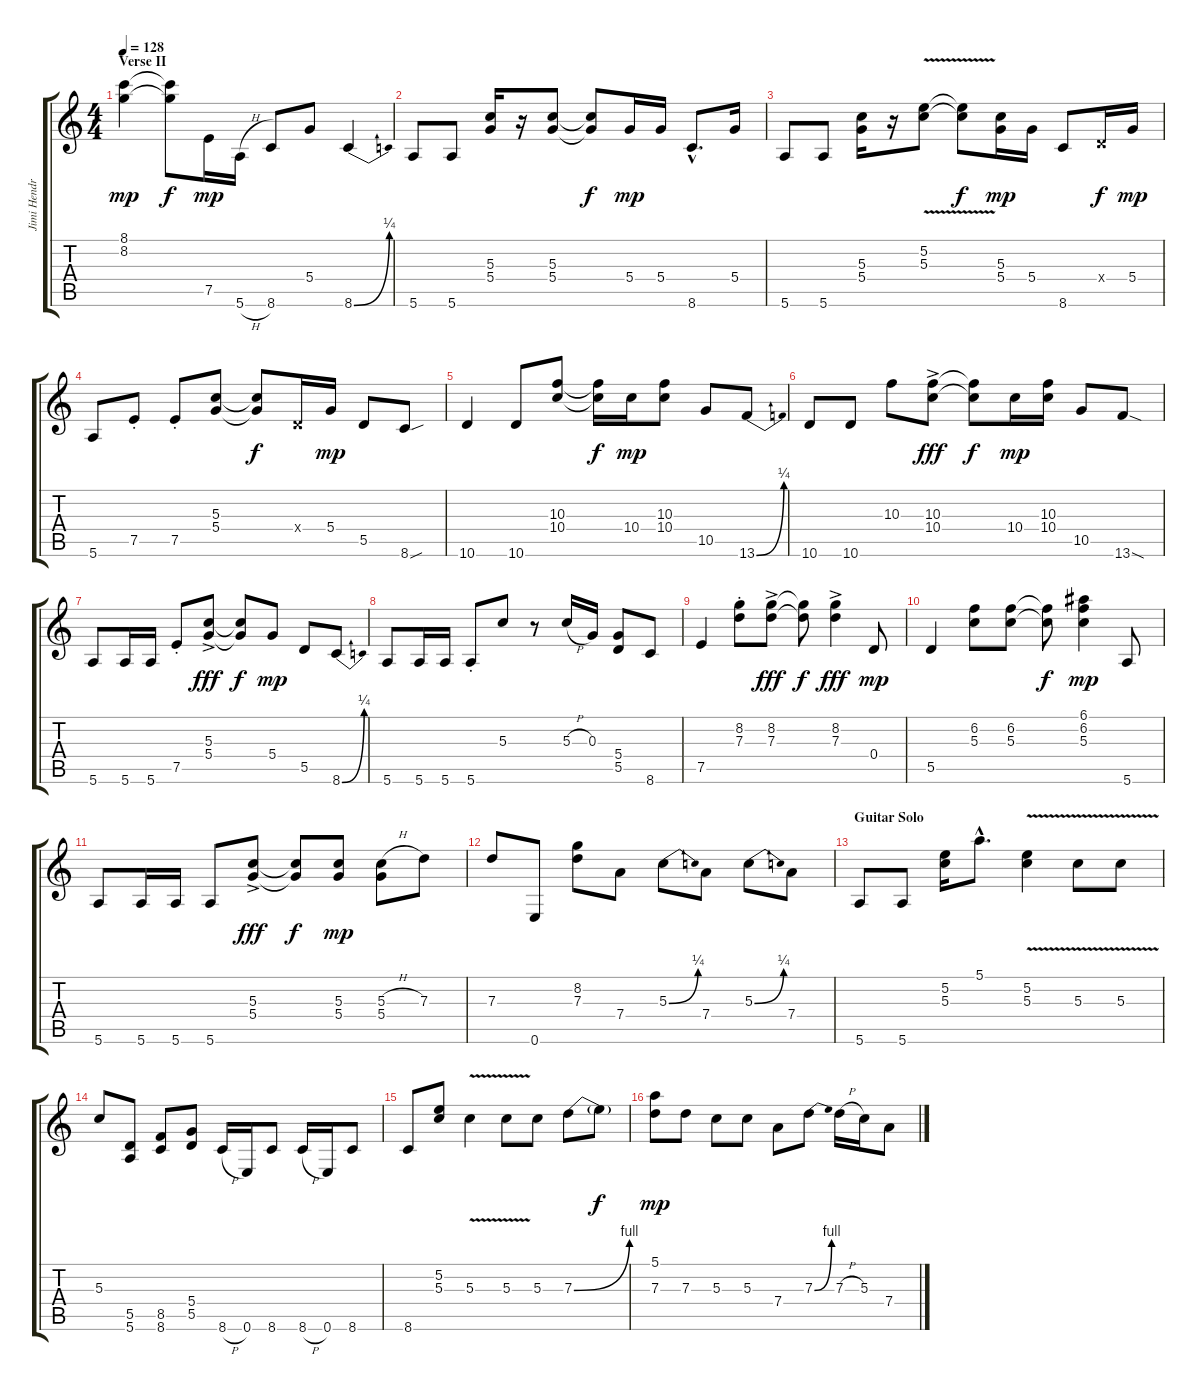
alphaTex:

\track ("Jimi Hendrix Guitar" "Jimi Hendr") {instrument distortionguitar}
\staff {score tabs}
\tuning (E4 B3 G3 D3 A2 E2) {hide}
\ts (4 4)
\section ("" "Verse II")
\tempo 128
\clef g2
\ks c
(8.1 8.2).4{dy mp} (8.1{t} 8.2{t}).8{dy f} 7.5.16{dy mp} 5.6{h}.16 8.6.8 5.4.8 8.6{be (bend 0 0 60 1)}.4 |
5.6.8 5.6.8 (5.3 5.4).16 r.16 (5.3 5.4).8 (5.3{t} 5.4{t}).8{dy f} 5.4.16{dy mp} 5.4.16 8.6{hac}.8{d} 5.4.16 |
5.6.8 5.6.8 (5.3 5.4).16 r.16 (5.2{v} 5.3{v}).8 (5.2{t} 5.3{t}).8{dy f} (5.3 5.4).16{dy mp} 5.4.16 8.6.8 0.4{x}.16{dy f} 5.4.16{dy mp} |
5.6.8 7.5{st}.8 7.5{st}.8 (5.3 5.4).8 (5.3{t} 5.4{t}).8{dy f} 0.4{x}.16 5.4.16{dy mp} 5.5.8 8.6{sou}.8 |
10.6.4 10.6.8 (10.3 10.4).8 (10.3{t} 10.4{t}).16{dy f} 10.4.16{dy mp} (10.3 10.4).8 10.5.8 13.6{be (bend 0 0 60 1)}.8 |
10.6.8 10.6.8 10.3.8 (10.3{ac} 10.4{ac}).8{dy fff} (10.3{t} 10.4{t}).8{dy f} 10.4.16{dy mp} (10.3 10.4).16 10.5.8 13.6{sod}.8 |
5.6.8 5.6.16 5.6.16 7.5{st}.8 (5.3{ac} 5.4{ac}).8{dy fff} (5.3{t} 5.4{t}).8{dy f} 5.4.8{dy mp} 5.5.8 8.6{be (bend 0 0 60 1)}.8 |
5.6.8 5.6.16 5.6.16 5.6{st}.8 5.3.8 r.8 5.3{h}.16 0.3.16 (5.4 5.5).8 8.6.8 |
7.5.4 (8.2{st} 7.3{st}).8 (8.2{ac} 7.3{ac}).8{dy fff} (8.2{t} 7.3{t}).8{dy f} (8.2{ac} 7.3{ac}).4{dy fff} 0.4.8{dy mp} |
5.5.4 (6.2 5.3).8 (6.2 5.3).8 (6.2{t} 5.3{t}).8{dy f} (6.1 6.2 5.3).4{dy mp} 5.6.8 |
5.6.8 5.6.16 5.6.16 5.6.8 (5.3{ac} 5.4{ac}).8{dy fff} (5.3{t} 5.4{t}).8{dy f} (5.3 5.4).8{dy mp} (5.3{h} 5.4).8 7.3.8 |
7.3.8 0.6.8 (8.2 7.3).8 7.4.8 5.3{be (bend 0 0 60 1)}.8 7.4.8 5.3{be (bend 0 0 60 1)}.8 7.4.8 |
\section ("" "Guitar Solo")
5.6.8 5.6.8 (5.2 5.3).16 5.1{hac}.8{d} (5.2{v} 5.3{v}).4 5.3{v}.8 5.3{v}.8 |
5.3.8 (5.5 5.6).8 (8.5 8.6).8 (5.4 5.5).8 8.6{h}.16 0.6.16 8.6.8 8.6{h}.16 0.6.16 8.6.8 |
8.6.8 (5.2 5.3).8 5.3{v}.4 5.3{v}.8 5.3.8 7.3{be (bend 0 0 60 4)}.8 7.3{t}.8{dy f} |
(5.1 7.3).8{dy mp} 7.3.8 5.3.8 5.3.8 7.4.8 7.3{be (bend 0 0 60 4)}.8 7.3{h}.16 5.3.16 7.4.8
